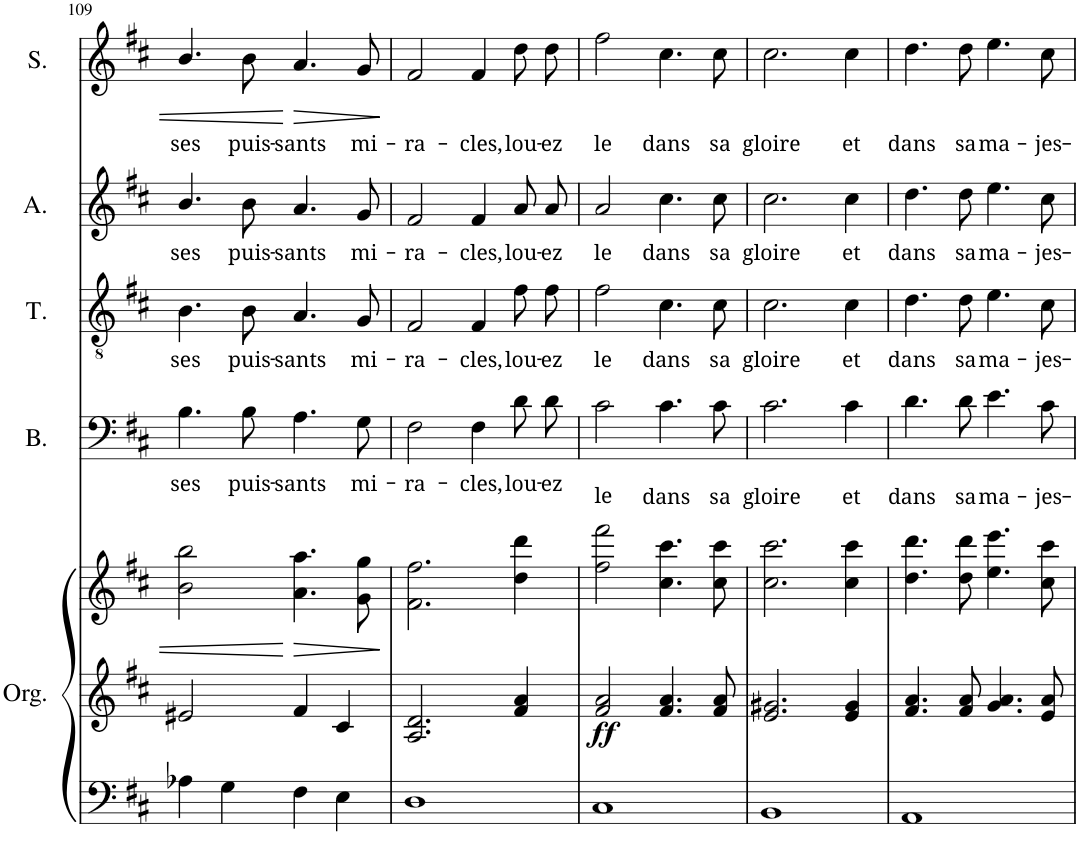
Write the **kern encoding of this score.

**kern	**kern	**kern	**dynam	**kern	**text	**kern	**text	**kern	**text	**kern	**text	**dynam
*part5	*part5	*part5	*part5	*part4	*part4	*part3	*part3	*part2	*part2	*part1	*part1	*part1
*staff7	*staff6	*staff5	*staff5/6/7	*staff4	*staff4	*staff3	*staff3	*staff2	*staff2	*staff1	*staff1	*staff1
*I"Orgue	*	*	*	*I"Bass	*	*I"Ténor	*	*I"Alto	*	*I"Soprano	*	*
*I'Org.	*	*	*	*I'B.	*	*I'T.	*	*I'A.	*	*I'S.	*	*
!!LO:PB:g=z
*clefF4	*clefG2	*clefG2	*	*clefF4	*	*clefGv2	*	*clefG2	*	*clefG2	*	*
*k[f#c#]	*k[f#c#]	*k[f#c#]	*	*k[f#c#]	*	*k[f#c#]	*	*k[f#c#]	*	*k[f#c#]	*	*
*M2/2	*M2/2	*M2/2	*	*M2/2	*	*M2/2	*	*M2/2	*	*M2/2	*	*
=109	=109	=109	=109	=109	=109	=109	=109	=109	=109	=109	=109	=109
!	!	!	!	!	!LO:LY:b	!	!LO:LY:b	!	!LO:LY:b	!	!LO:LY:b	!
4A-X\	2e#X/	2b\ 2bb\	.	4.B\	ses	4.B\	ses	4.b/	ses	4.b/	ses	.
4G\	.	.	.	.	.	.	.	.	.	.	.	.
!	!	!	!	!	!LO:LY:b	!	!LO:LY:b	!	!LO:LY:b	!	!LO:LY:b	!
.	.	.	.	8B\	puis-	8B\	puis-	8b\	puis-	8b\	puis-	.
!	!	!	!LO:HP:b	!	!LO:LY:b	!	!LO:LY:b	!	!LO:LY:b	!	!LO:LY:b	!LO:HP:b
4F#\	4f#/	4.a\ 4.aa\	>	4.A\	-sants	4.A/	-sants	4.a/	-sants	4.a/	-sants	>
4E\	4c#/	.	.	.	.	.	.	.	.	.	.	.
!	!	!	!	!	!LO:LY:b	!	!LO:LY:b	!	!LO:LY:b	!	!LO:LY:b	!
.	.	8g\ 8gg\	.	8G\	mi-	8G/	mi-	8g/	mi-	8g/	mi-	.
.	.	.	]	.	.	.	.	.	.	.	.	]
=110	=110	=110	=110	=110	=110	=110	=110	=110	=110	=110	=110	=110
!	!	!	!	!	!LO:LY:b	!	!LO:LY:b	!	!LO:LY:b	!	!LO:LY:b	!
1D	2.A/ 2.d/	2.f#\ 2.ff#\	.	2F#\	-ra-	2F#/	-ra-	2f#/	-ra-	2f#/	-ra-	.
!	!	!	!	!	!LO:LY:b	!	!LO:LY:b	!	!LO:LY:b	!	!LO:LY:b	!
.	.	.	.	4F#\	-cles,	4F#/	-cles,	4f#/	-cles,	4f#/	-cles,	.
!	!	!	!	!	!LO:LY:b	!	!LO:LY:b	!	!LO:LY:b	!	!LO:LY:b	!
.	4f#/ 4a/	4dd\ 4ddd\	.	8d\L	lou-	8f#\L	lou-	8a/L	lou-	8dd\L	lou-	.
!	!	!	!	!	!LO:LY:b	!	!LO:LY:b	!	!LO:LY:b	!	!LO:LY:b	!
.	.	.	.	8d\J	-ez	8f#\J	-ez	8a/J	-ez	8dd\J	-ez	.
=111	=111	=111	=111	=111	=111	=111	=111	=111	=111	=111	=111	=111
!	!	!	!LO:DY:b=2	!	!LO:LY:b	!	!LO:LY:b	!	!LO:LY:b	!	!LO:LY:b	!
1C#	2f#/ 2a/	2ff#\ 2fff#\	ff	2c#\	le	2f#\	le	2a/	le	2ff#\	le	.
!	!	!	!	!	!LO:LY:b	!	!LO:LY:b	!	!LO:LY:b	!	!LO:LY:b	!
.	4.f#/ 4.a/	4.cc#\ 4.ccc#\	.	4.c#\	dans	4.c#\	dans	4.cc#\	dans	4.cc#\	dans	.
!	!	!	!	!	!LO:LY:b	!	!LO:LY:b	!	!LO:LY:b	!	!LO:LY:b	!
.	8f#/ 8a/	8cc#\ 8ccc#\	.	8c#\	sa	8c#\	sa	8cc#\	sa	8cc#\	sa	.
=112	=112	=112	=112	=112	=112	=112	=112	=112	=112	=112	=112	=112
!	!	!	!	!	!LO:LY:b	!	!LO:LY:b	!	!LO:LY:b	!	!LO:LY:b	!
1BB	2.e/ 2.g#X/	2.cc#\ 2.ccc#\	.	2.c#\	gloire	2.c#\	gloire	2.cc#\	gloire	2.cc#\	gloire	.
!	!	!	!	!	!LO:LY:b	!	!LO:LY:b	!	!LO:LY:b	!	!LO:LY:b	!
.	4e/ 4g#/	4cc#\ 4ccc#\	.	4c#\	et	4c#\	et	4cc#\	et	4cc#\	et	.
=113	=113	=113	=113	=113	=113	=113	=113	=113	=113	=113	=113	=113
!	!	!	!	!	!LO:LY:b	!	!LO:LY:b	!	!LO:LY:b	!	!LO:LY:b	!
1AA	4.f#/ 4.a/	4.dd\ 4.ddd\	.	4.d\	dans	4.d\	dans	4.dd\	dans	4.dd\	dans	.
!	!	!	!	!	!LO:LY:b	!	!LO:LY:b	!	!LO:LY:b	!	!LO:LY:b	!
.	8f#/ 8a/	8dd\ 8ddd\	.	8d\	sa	8d\	sa	8dd\	sa	8dd\	sa	.
!	!	!	!	!	!LO:LY:b	!	!LO:LY:b	!	!LO:LY:b	!	!LO:LY:b	!
.	4.g/ 4.a/	4.ee\ 4.eee\	.	4.e\	ma-	4.e\	ma-	4.ee\	ma-	4.ee\	ma-	.
!	!	!	!	!	!LO:LY:b	!	!LO:LY:b	!	!LO:LY:b	!	!LO:LY:b	!
.	8e/ 8a/	8cc#\ 8ccc#\	.	8c#\	-jes-	8c#\	-jes-	8cc#\	-jes-	8cc#\	-jes-	.
=	=	=	=	=	=	=	=	=	=	=	=	=
*-	*-	*-	*-	*-	*-	*-	*-	*-	*-	*-	*-	*-
